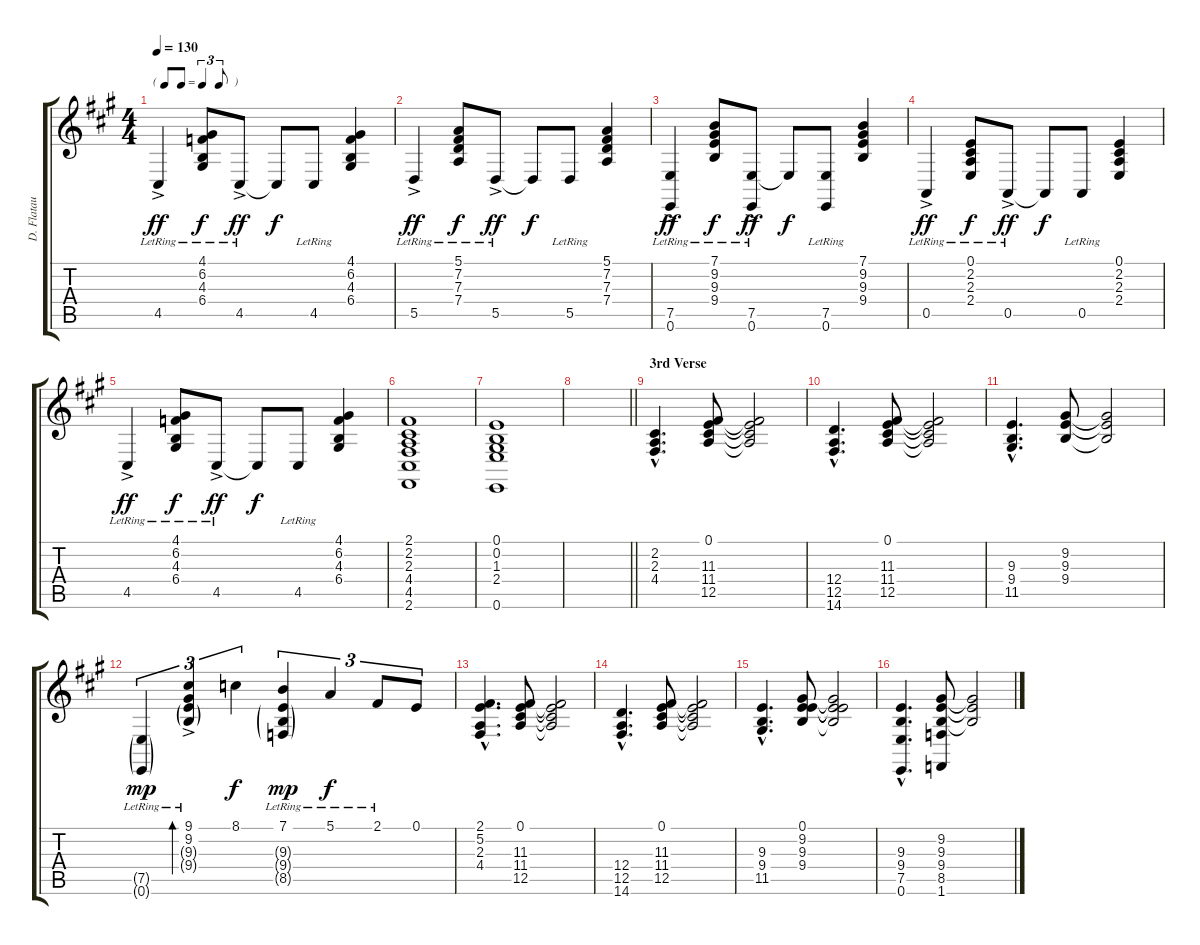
\track ("D. Flatau" "D. Flatau") {instrument acousticgrandpiano}
\staff {score tabs}
\tuning (E4 B3 G3 D3 A2 E2) {hide}
\ts (4 4)
\tf triplet8th
\tempo 130
\clef g2
\ks a
4.5{ac lr}.4{dy ff} (4.1{lr} 6.2{lr} 4.3{lr} 6.4{lr}).8{dy f} 4.5{ac lr}.8{dy ff} 4.5{t}.8{dy f} 4.5{lr}.8 (4.1 6.2 4.3 6.4).4 |
5.5{ac lr}.4{dy ff} (5.1{lr} 7.2{lr} 7.3{lr} 7.4{lr}).8{dy f} 5.5{ac lr}.8{dy ff} 5.5{t}.8{dy f} 5.5{lr}.8 (5.1 7.2 7.3 7.4).4 |
(7.5{ac lr} 0.6{lr}).4{dy ff} (7.1{lr} 9.2{lr} 9.3{lr} 9.4{lr}).8{dy f} (7.5{ac lr} 0.6{lr}).8{dy ff} 7.5{t}.8{dy f} (7.5{lr} 0.6{lr}).8 (7.1 9.2 9.3 9.4).4 |
0.5{ac lr}.4{dy ff} (0.1{lr} 2.2{lr} 2.3{lr} 2.4{lr}).8{dy f} 0.5{ac lr}.8{dy ff} 0.5{t}.8{dy f} 0.5{lr}.8 (0.1 2.2 2.3 2.4).4 |
4.5{ac lr}.4{dy ff} (4.1{lr} 6.2{lr} 4.3{lr} 6.4{lr}).8{dy f} 4.5{ac lr}.8{dy ff} 4.5{t}.8{dy f} 4.5{lr}.8 (4.1 6.2 4.3 6.4).4 |
(2.1 2.2 2.3 4.4 4.5 2.6).1 |
(0.1 0.2 1.3 2.4 0.6).1 |
\barLineRight lightlight
|
\section ("" "3rd Verse")
(2.2{hac} 2.3{hac} 4.4{hac}).4{d} (0.1 11.3 11.4 12.5).8 (0.1{t} 11.3{t} 11.4{t} 12.5{t}).2 |
(12.4{hac} 12.5{hac} 14.6{hac}).4{d} (0.1 11.3 11.4 12.5).8 (0.1{t} 11.3{t} 11.4{t} 12.5{t}).2 |
(9.3{hac} 9.4{hac} 11.5{hac}).4{d} (9.2 9.3 9.4).8 (9.2{t} 9.3{t} 9.4{t}).2 |
(7.5{g lr} 0.6{g lr}).4{tu (3 2) dy mp} (9.1{ac lr} 9.2 9.3{g lr} 9.4{g lr}).4{tu (3 2) bd 120} 8.1.4{tu (3 2) dy f} (7.1{lr} 9.3{g lr} 9.4{g lr} 8.5{g lr}).4{tu (3 2) dy mp} 5.1{lr}.4{tu (3 2) dy f} 2.1{lr}.8{tu (3 2)} 0.1.8{tu (3 2)} |
(2.1{hac} 5.2{hac} 2.3{hac} 4.4{hac}).4{d} (0.1 11.3 11.4 12.5).8 (0.1{t} 11.3{t} 11.4{t} 12.5{t}).2 |
(12.4{hac} 12.5{hac} 14.6{hac}).4{d} (0.1 11.3 11.4 12.5).8 (0.1{t} 11.3{t} 11.4{t} 12.5{t}).2 |
(9.3{hac} 9.4{hac} 11.5{hac}).4{d} (0.1 9.2 9.3 9.4).8 (0.1{t} 9.2{t} 9.3{t} 9.4{t}).2 |
(9.3{hac} 9.4{hac} 7.5{hac} 0.6{hac}).4{d} (9.2 9.3 9.4 8.5 1.6).8 (9.2{t} 9.3{t} 9.4{t}).2
